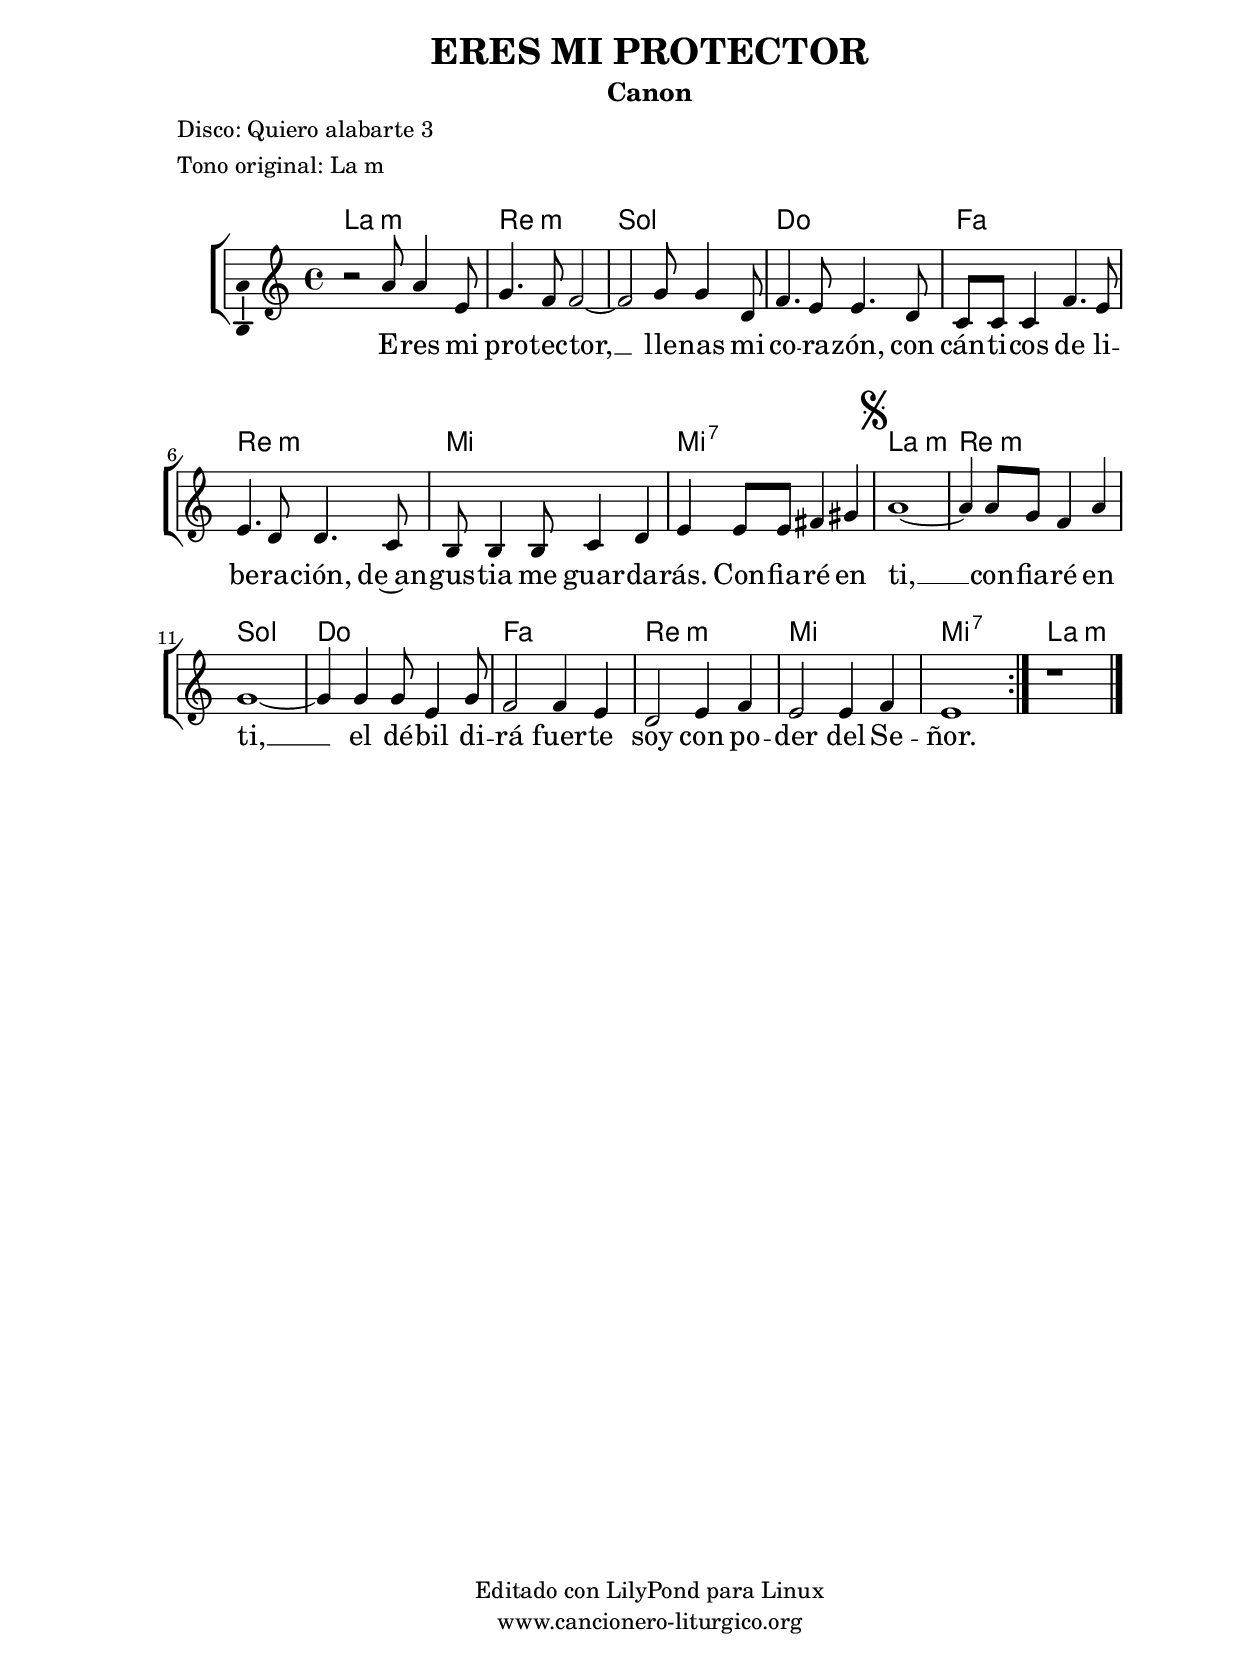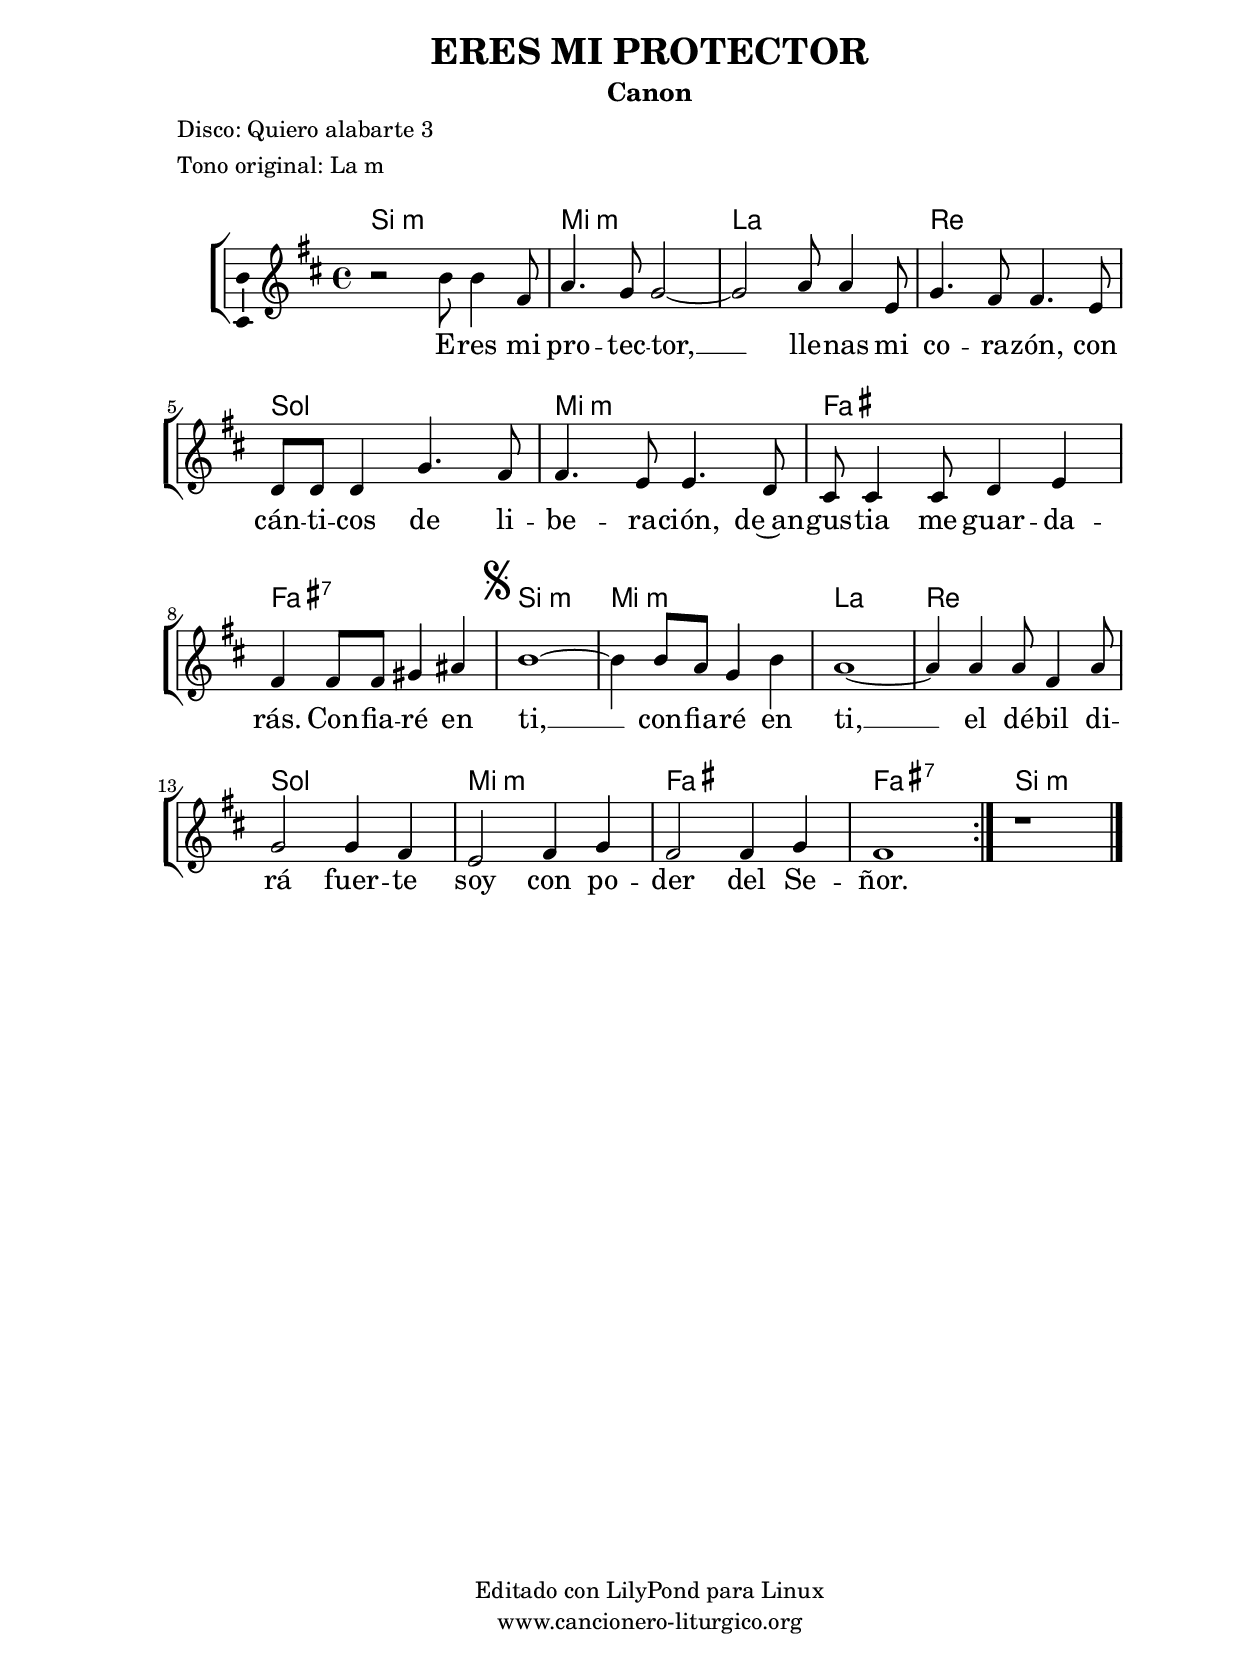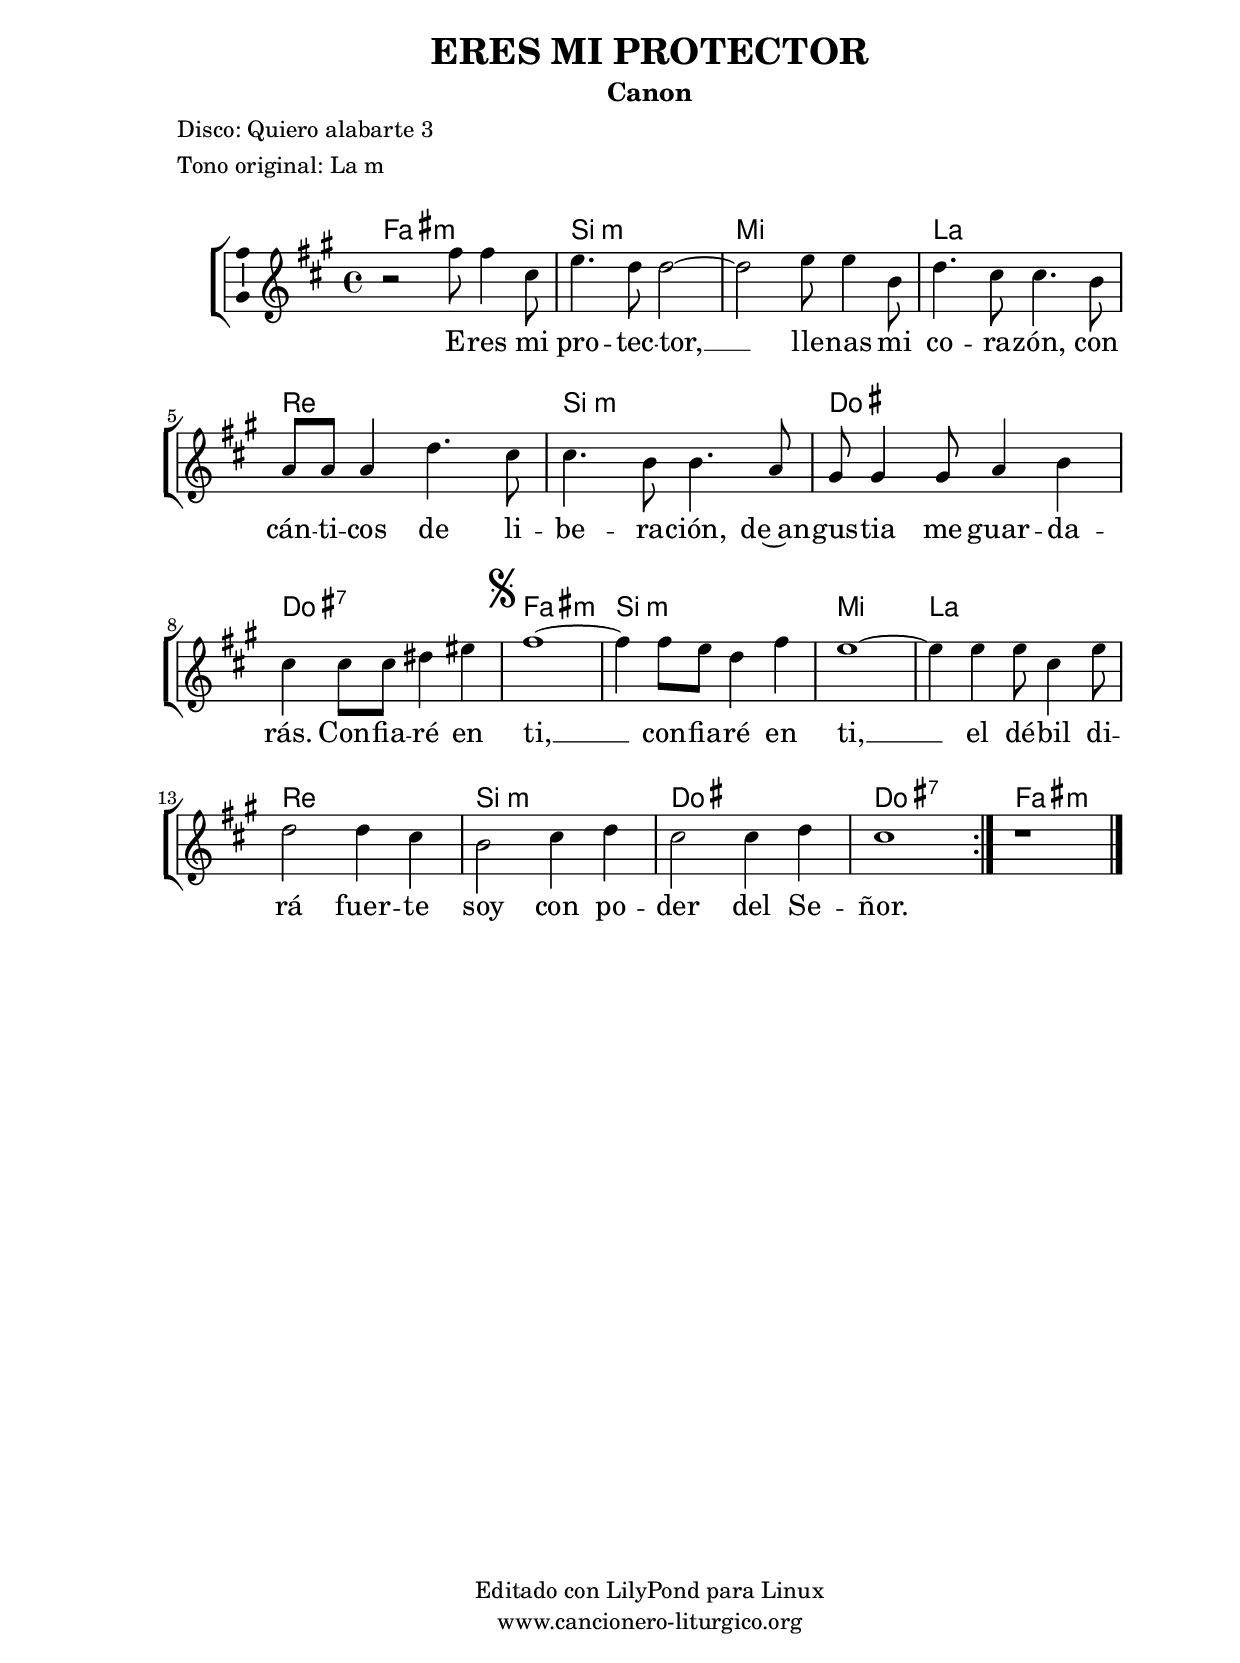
%
%para convertir .midi en .wav:
%timidity filename.midi -Ow -o finename.wav
%
%
%Para convertir de .wav a .mp3:
%lame -h -m j filename.wav
%
%
%para escuchar el midi:
%timidity nombrefichero.midi
%


%versión de lilypond para la que se ha escrito esta partitura:
\version "2.16.0"

	%Tamaño papel
	#(set-default-paper-size "a4")
	%Tamaño partitura
	#(set-global-staff-size 20)
	%No responde al pulsar sobre una nota
	#(ly:set-option 'point-and-click #f)

%parámetros del encabezamiento:
\header {
	title = "ERES MI PROTECTOR"
	subtitle = "Canon"
	composer = ""
	poet = "Disco: Quiero alabarte 3"
	meter = "Tono original: La m"
	arranger = ""
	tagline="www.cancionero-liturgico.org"
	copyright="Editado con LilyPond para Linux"
	}

%parámetros asociados al papel:
\paper  {
	oddHeaderMarkup = \markup {\fill-line { \on-the-fly #not-first-page \fromproperty #'header:title \on-the-fly #not-first-page \fromproperty #'header:composer }}
	evenHeaderMarkup = \markup {\fill-line { \fromproperty #'header:composer \fromproperty #'header:title }}
	#(set-paper-size "a4")
	print-page-number = ##f
	first-page-number = 1
	print-first-page-number = ##f
%	head-separation = 3.0 \cm
	top-margin = 2.0 \cm
	bottom-margin = 0.5\cm
%%%	bottom-margin = -2.5\cm
	left-margin = 3.0 \cm
	line-width = 16.0 \cm 
	indent = 8\mm
	interscoreline = 2.\mm
	between-system-space = 15\mm
%	para que las partituras no llenen la hoja:
	ragged-bottom = ##t
%	idem para la última hoja:
	ragged-last-bottom = ##f
%	para que las partituras llenen el ancho del papel:
	ragged-last = ##f
	after-title-space = 2.5 \cm
%page-count=1
%system-count=8

	%Flexible Vertical Spacing
%	markup-markup-spacing =
%	#'((basic-distance . 15) (minimum-distance . 15) (padding . 3))
	markup-system-spacing =
	#'((basic-distance . 15) (minimum-distance . 15) (padding . 3))
	system-system-spacing =
	#'((basic-distance . 15) (minimum-distance . 15) (padding . 3))
	score-system-spacing =
	#'((basic-distance . 15) (minimum-distance . 15) (padding . 5))
%	top-system-spacing = % header
%	#'((basic-distance . 8) (minimum-distance . 0) (padding . 0))
%	top-markup-spacing =
%	#'((basic-distance . 20) (minimum-distance . 20) (padding . 0))
	last-bottom-spacing = % footer
	#'((basic-distance . 5) (minimum-distance . 5) (padding . 0))
%	score-markup-spacing =
%	#'((basic-distance . 16) (minimum-distance . 13) (padding . 0))

	}


%parámetros que afectan a toda la partitura:
global =  {
	%clave de sol (G):
	\clef G
	%armadura:
%	\transpose e f
	\key a \minor
	\tempo 4=110
	\set Score.tempoHideNote = ##t
	}


acordes = {
	\italianChords
	\chordmode {
%	\transpose e f
{

a1:m d:m g c f d:m e e:7
a1:m d:m g c f d:m e e:7
a1:m

	}
	}
}

melodia = 

%	\transpose e f
{
	\relative c''{
	\time 4/4

r2 a8 a4 e8
g4. f8 f2~
f2 g8 g4 d8
f4. e8 e4. d8
c8 c c4 f4. e8
e4. d8 d4. c8
b8 b4 b8 c4 d
e4 e8 e fis4 gis
\mark \markup { \musicglyph #"scripts.segno" }
a1~
a4 a8 g f4 a
g1~
g4 g g8 e4 g8
f2 f4 e
d2 e4 f
e2 e4 f
e1
\bar ":|"

r1

\bar "|."
	}
	}


texto = \lyricmode {
E -- res mi pro -- tec -- tor, __
lle -- nas mi co -- ra -- zón,
con cán -- ti -- cos de li -- be -- ra -- ción,
de~an -- gus -- tia me guar -- da -- rás.

Con -- fia -- ré en ti, __
con -- fia -- ré en ti, __
el dé -- bil di -- rá
fuer -- te soy
con po -- der del Se -- ñor.

	}


acordesStaff = \context ChordNames = acordesStaff <<
	\set chordChanges = ##f
	\acordes
	>>


vozStaff = \context Voice = vozStaff
\with {\consists "Ambitus_engraver"}
<<
%	\set Staff.instrumentName = ""
%	\set Staff.shortInstrumentName = ""
%	\set Staff.midiInstrument = #"clarinet"
%	\set Staff.midiInstrument = #"cello"
%	\set Staff.midiInstrument = #"flute"
	\set Staff.midiInstrument = #"electric guitar (jazz)"
%	\set Staff.midiInstrument = #"english horn"
%	\set Staff.midiInstrument = #"violin"
%	\set Staff.midiInstrument = #"glockenspiel"
	\set Staff.midiMinimumVolume = #0.7
	\set Staff.midiMaximumVolume = #0.9
	\global
	\melodia
	>>


textoStaff = \context Lyrics = textoStaff <<
	\lyricsto vozStaff \texto
	>>


\book {
	\score {
		\context ChoirStaff {
			\override StaffGroup.SystemStartBracket #'collapse-height = #1
			\override Score.SystemStartBar #'collapse-height = #1
			<<
			\acordesStaff
			\vozStaff
			\textoStaff
			>>
			}
		\layout {
	    		\context {
				\Lyrics
				\override LyricText #'font-size = #2
				}
	   		 \context {
				\Score
				\override StaffSymbol #'staff-space = #(magstep +3)
				}
			}
		}
	\score {
		\unfoldRepeats
		\context ChoirStaff {
			<<
			\acordesStaff
			\vozStaff
			>>
			}
		\midi {
	  		\context {
	  			\Score
				tempoWholesPerMinute = #(ly:make-moment 70 4)
				}
			}
		}
	}



#(define output-suffix "C")
\book {
	\score {
		\context ChoirStaff {
			\override StaffGroup.SystemStartBracket #'collapse-height = #1
			\override Score.SystemStartBar #'collapse-height = #1
\transpose c d
			<<
			\acordesStaff
			\vozStaff
			\textoStaff
			>>
			}
		\layout {
	    		\context {
				\Lyrics
				\override LyricText #'font-size = #2
				}
	   		 \context {
				\Score
				\override StaffSymbol #'staff-space = #(magstep +3)
				}
			}
		}
	}

#(define output-suffix "S")
\book {
	\score {
		\context ChoirStaff {
			\override StaffGroup.SystemStartBracket #'collapse-height = #1
			\override Score.SystemStartBar #'collapse-height = #1
\transpose c a
			<<
			\acordesStaff
			\vozStaff
			\textoStaff
			>>
			}
		\layout {
	    		\context {
				\Lyrics
				\override LyricText #'font-size = #2
				}
	   		 \context {
				\Score
				\override StaffSymbol #'staff-space = #(magstep +3)
				}
			}
		}
	}


